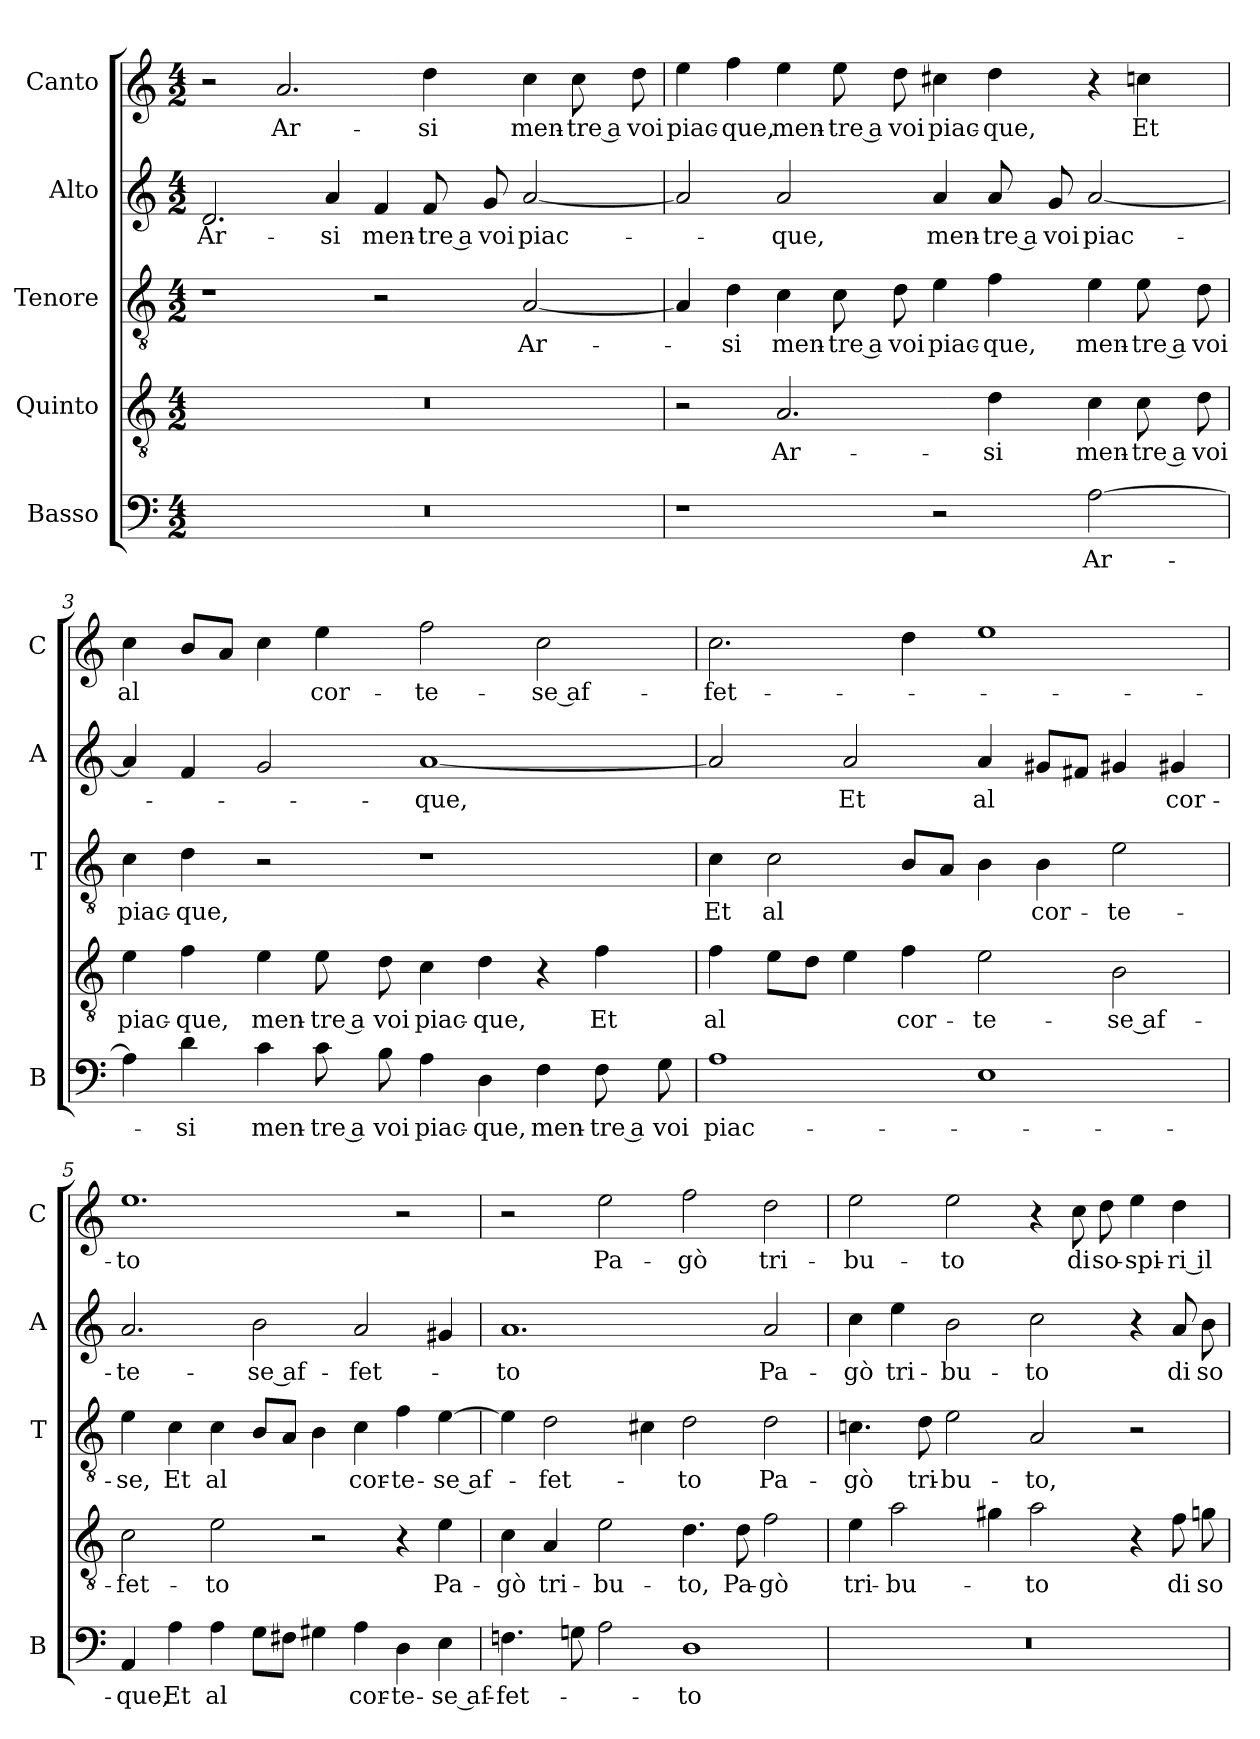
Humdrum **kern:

**kern	**text	**kern	**text	**kern	**text	**kern	**text	**kern	**text
*part5	*part5	*part4	*part4	*part3	*part3	*part2	*part2	*part1	*part1
*staff5	*staff5	*staff4	*staff4	*staff3	*staff3	*staff2	*staff2	*staff1	*staff1
*I"Basso	*	*I"Quinto	*	*I"Tenore	*	*I"Alto	*	*I"Canto	*
*I'B	*	*	*	*I'T	*	*I'A	*	*I'C	*
*clefF4	*	*clefGv2	*	*clefGv2	*	*clefG2	*	*clefG2	*
*k[]	*	*k[]	*	*k[]	*	*k[]	*	*k[]	*
*C:	*	*C:	*	*C:	*	*C:	*	*C:	*
*M4/2	*	*M4/2	*	*M4/2	*	*M4/2	*	*M4/2	*
=1	=1	=1	=1	=1	=1	=1	=1	=1	=1
0r	.	0r	.	1r	.	2.d	Ar-	2r	.
.	.	.	.	.	.	.	.	2.a	Ar-
.	.	.	.	.	.	4a	-si	.	.
.	.	.	.	2r	.	4f	men-	.	.
.	.	.	.	.	.	8f	-tre a	4dd	-si
.	.	.	.	.	.	8g	voi	.	.
.	.	.	.	[2A	Ar-	[2a	piac-	4cc	men-
.	.	.	.	.	.	.	.	8cc	-tre a
.	.	.	.	.	.	.	.	8dd	voi
=2	=2	=2	=2	=2	=2	=2	=2	=2	=2
1r	.	2r	.	4A]	.	2a]	.	4ee	piac-
.	.	.	.	4d	-si	.	.	4ff	-que,
.	.	2.A	Ar-	4c	men-	2a	-que,	4ee	men-
.	.	.	.	8c	-tre a	.	.	8ee	-tre a
.	.	.	.	8d	voi	.	.	8dd	voi
2r	.	.	.	4e	piac-	4a	men-	4cc#X	piac-
.	.	4d	-si	4f	-que,	8a	-tre a	4dd	-que,
.	.	.	.	.	.	8g	voi	.	.
[2A	Ar-	4c	men-	4e	men-	[2a	piac-	4r	.
.	.	8c	-tre a	8e	-tre a	.	.	4ccn	Et
.	.	8d	voi	8d	voi	.	.	.	.
=3	=3	=3	=3	=3	=3	=3	=3	=3	=3
4A]	.	4e	piac-	4c	piac-	4a]	.	4cc	al
4d	-si	4f	-que,	4d	-que,	4f	.	8bL	.
.	.	.	.	.	.	.	.	8aJ	.
4c	men-	4e	men-	2r	.	2g	.	4cc	.
8c	-tre a	8e	-tre a	.	.	.	.	4ee	cor-
8B	voi	8d	voi	.	.	.	.	.	.
4A	piac-	4c	piac-	1r	.	[1a	-que,	2ff	-te-
4D	-que,	4d	-que,	.	.	.	.	.	.
4F	men-	4r	.	.	.	.	.	2cc	-se af-
8F	-tre a	4f	Et	.	.	.	.	.	.
8G	voi	.	.	.	.	.	.	.	.
=4	=4	=4	=4	=4	=4	=4	=4	=4	=4
1A	piac-	4f	al	4c	Et	2a]	.	2.cc	-fet-
.	.	8eL	.	2c	al	.	.	.	.
.	.	8dJ	.	.	.	.	.	.	.
.	.	4e	.	.	.	2a	Et	.	.
.	.	4f	cor-	8BL	.	.	.	4dd	.
.	.	.	.	8AJ	.	.	.	.	.
1E	.	2e	-te-	4B	.	4a	al	1ee	.
.	.	.	.	4B	cor-	8g#XL	.	.	.
.	.	.	.	.	.	8f#XJ	.	.	.
.	.	2B	-se af-	2e	-te-	4g#X	.	.	.
.	.	.	.	.	.	4g#X	cor-	.	.
=5	=5	=5	=5	=5	=5	=5	=5	=5	=5
4AA	-que,	2c	-fet-	4e	-se,	2.a	-te-	1.ee	-to
4A	Et	.	.	4c	Et	.	.	.	.
4A	al	2e	-to	4c	al	.	.	.	.
8GL	.	.	.	8BL	.	2b	-se af-	.	.
8F#XJ	.	.	.	8AJ	.	.	.	.	.
4G#X	.	2r	.	4B	.	.	.	.	.
4A	cor-	.	.	4c	cor-	2a	-fet-	.	.
4D	-te-	4r	.	4f	-te-	.	.	2r	.
4E	-se af-	4e	Pa-	[4e	-se af-	4g#X	.	.	.
=6	=6	=6	=6	=6	=6	=6	=6	=6	=6
4.Fn	-fet-	4c	-gò	4e]	.	1.a	-to	2r	.
.	.	4A	tri-	2d	-fet-	.	.	.	.
8Gn	.	.	.	.	.	.	.	.	.
2A	.	2e	-bu-	.	.	.	.	2ee	Pa-
.	.	.	.	4c#X	.	.	.	.	.
1D	-to	4.d	-to,	2d	-to	.	.	2ff	-gò
.	.	8d	Pa-	.	.	.	.	.	.
.	.	2f	-gò	2d	Pa-	2a	Pa-	2dd	tri-
=7	=7	=7	=7	=7	=7	=7	=7	=7	=7
0r	.	4e	tri-	4.cn	-gò	4cc	-gò	2ee	-bu-
.	.	2a	-bu-	.	.	4ee	tri-	.	.
.	.	.	.	8d	tri-	.	.	.	.
.	.	.	.	2e	-bu-	2b	-bu-	2ee	-to
.	.	4g#X	.	.	.	.	.	.	.
.	.	2a	-to	2A	-to,	2cc	-to	4r	.
.	.	.	.	.	.	.	.	8cc	di
.	.	.	.	.	.	.	.	8dd	so-
.	.	4r	.	2r	.	4r	.	4ee	-spi-
.	.	8f	di	.	.	8a	di	4dd	-ri il
.	.	8gn	so-	.	.	8b	so-	.	.
=	=	=	=	=	=	=	=	=	=
*-	*-	*-	*-	*-	*-	*-	*-	*-	*-
